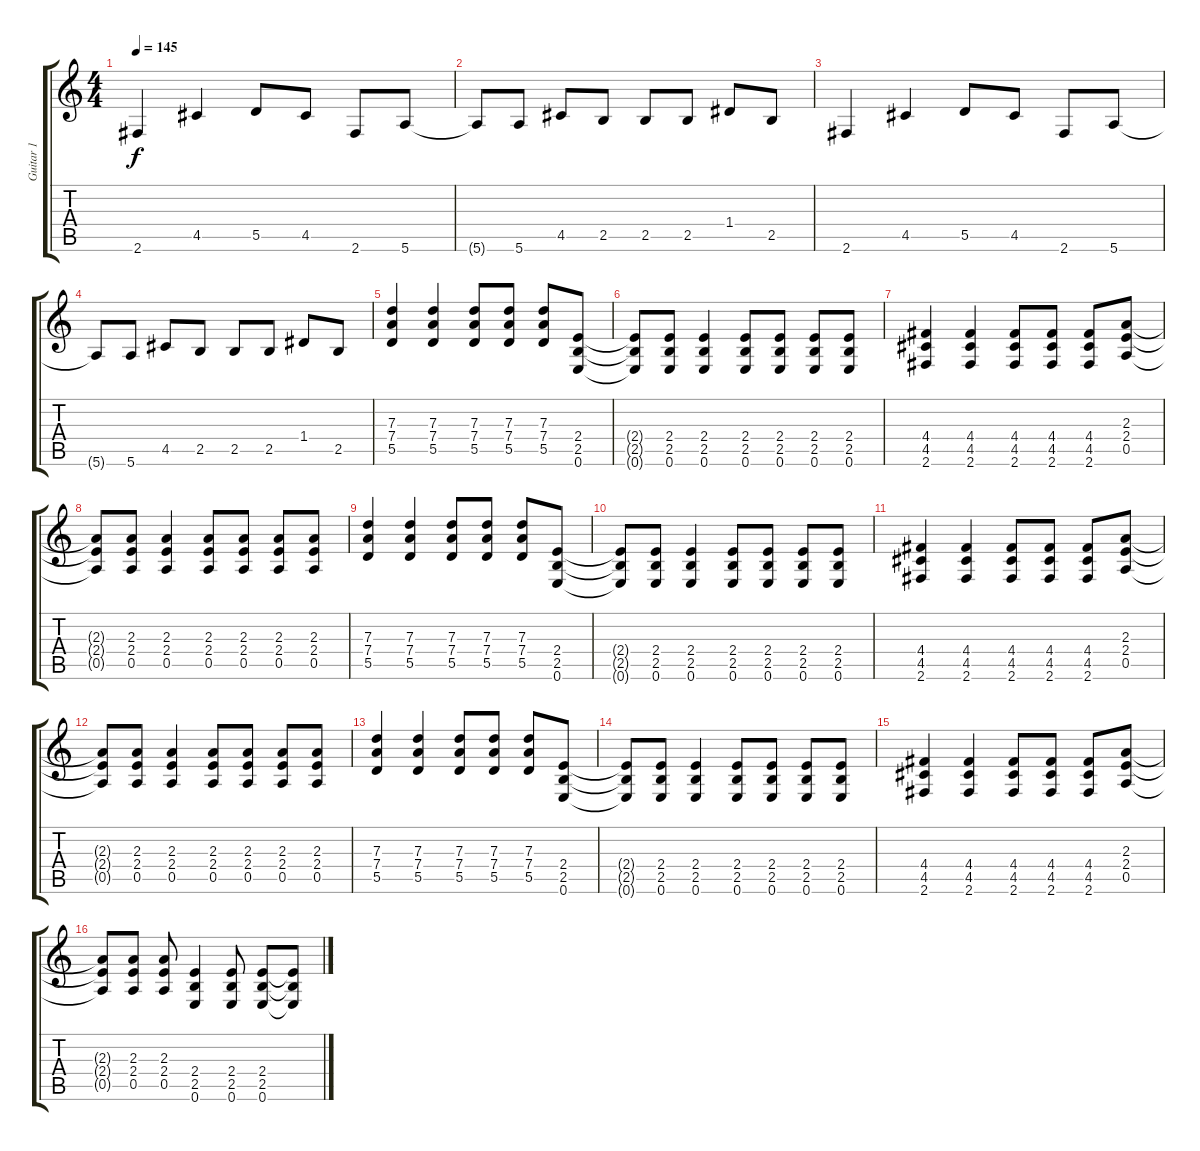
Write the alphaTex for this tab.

\track ("Guitar 1" "Guitar 1") {instrument acousticguitarsteel}
\staff {score tabs}
\tuning (E4 B3 G3 D3 A2 E2) {hide}
\ts (4 4)
\tempo 145
\clef g2
\ks c
2.6.4{dy f} 4.5.4 5.5.8 4.5.8 2.6.8 5.6.8 |
5.6{t}.8 5.6.8 4.5.8 2.5.8 2.5.8 2.5.8 1.4.8 2.5.8 |
2.6.4 4.5.4 5.5.8 4.5.8 2.6.8 5.6.8 |
5.6{t}.8 5.6.8 4.5.8 2.5.8 2.5.8 2.5.8 1.4.8 2.5.8 |
(7.3 7.4 5.5).4 (7.3 7.4 5.5).4 (7.3 7.4 5.5).8 (7.3 7.4 5.5).8 (7.3 7.4 5.5).8 (2.4 2.5 0.6).8 |
(2.4{t} 2.5{t} 0.6{t}).8 (2.4 2.5 0.6).8 (2.4 2.5 0.6).4 (2.4 2.5 0.6).8 (2.4 2.5 0.6).8 (2.4 2.5 0.6).8 (2.4 2.5 0.6).8 |
(4.4 4.5 2.6).4 (4.4 4.5 2.6).4 (4.4 4.5 2.6).8 (4.4 4.5 2.6).8 (4.4 4.5 2.6).8 (2.3 2.4 0.5).8 |
(2.3{t} 2.4{t} 0.5{t}).8 (2.3 2.4 0.5).8 (2.3 2.4 0.5).4 (2.3 2.4 0.5).8 (2.3 2.4 0.5).8 (2.3 2.4 0.5).8 (2.3 2.4 0.5).8 |
(7.3 7.4 5.5).4 (7.3 7.4 5.5).4 (7.3 7.4 5.5).8 (7.3 7.4 5.5).8 (7.3 7.4 5.5).8 (2.4 2.5 0.6).8 |
(2.4{t} 2.5{t} 0.6{t}).8 (2.4 2.5 0.6).8 (2.4 2.5 0.6).4 (2.4 2.5 0.6).8 (2.4 2.5 0.6).8 (2.4 2.5 0.6).8 (2.4 2.5 0.6).8 |
(4.4 4.5 2.6).4 (4.4 4.5 2.6).4 (4.4 4.5 2.6).8 (4.4 4.5 2.6).8 (4.4 4.5 2.6).8 (2.3 2.4 0.5).8 |
(2.3{t} 2.4{t} 0.5{t}).8 (2.3 2.4 0.5).8 (2.3 2.4 0.5).4 (2.3 2.4 0.5).8 (2.3 2.4 0.5).8 (2.3 2.4 0.5).8 (2.3 2.4 0.5).8 |
(7.3 7.4 5.5).4 (7.3 7.4 5.5).4 (7.3 7.4 5.5).8 (7.3 7.4 5.5).8 (7.3 7.4 5.5).8 (2.4 2.5 0.6).8 |
(2.4{t} 2.5{t} 0.6{t}).8 (2.4 2.5 0.6).8 (2.4 2.5 0.6).4 (2.4 2.5 0.6).8 (2.4 2.5 0.6).8 (2.4 2.5 0.6).8 (2.4 2.5 0.6).8 |
(4.4 4.5 2.6).4 (4.4 4.5 2.6).4 (4.4 4.5 2.6).8 (4.4 4.5 2.6).8 (4.4 4.5 2.6).8 (2.3 2.4 0.5).8 |
(2.3{t} 2.4{t} 0.5{t}).8 (2.3 2.4 0.5).8 (2.3 2.4 0.5).8 (2.4 2.5 0.6).4 (2.4 2.5 0.6).8 (2.4 2.5 0.6).8 (2.4{t} 2.5{t} 0.6{t}).8
